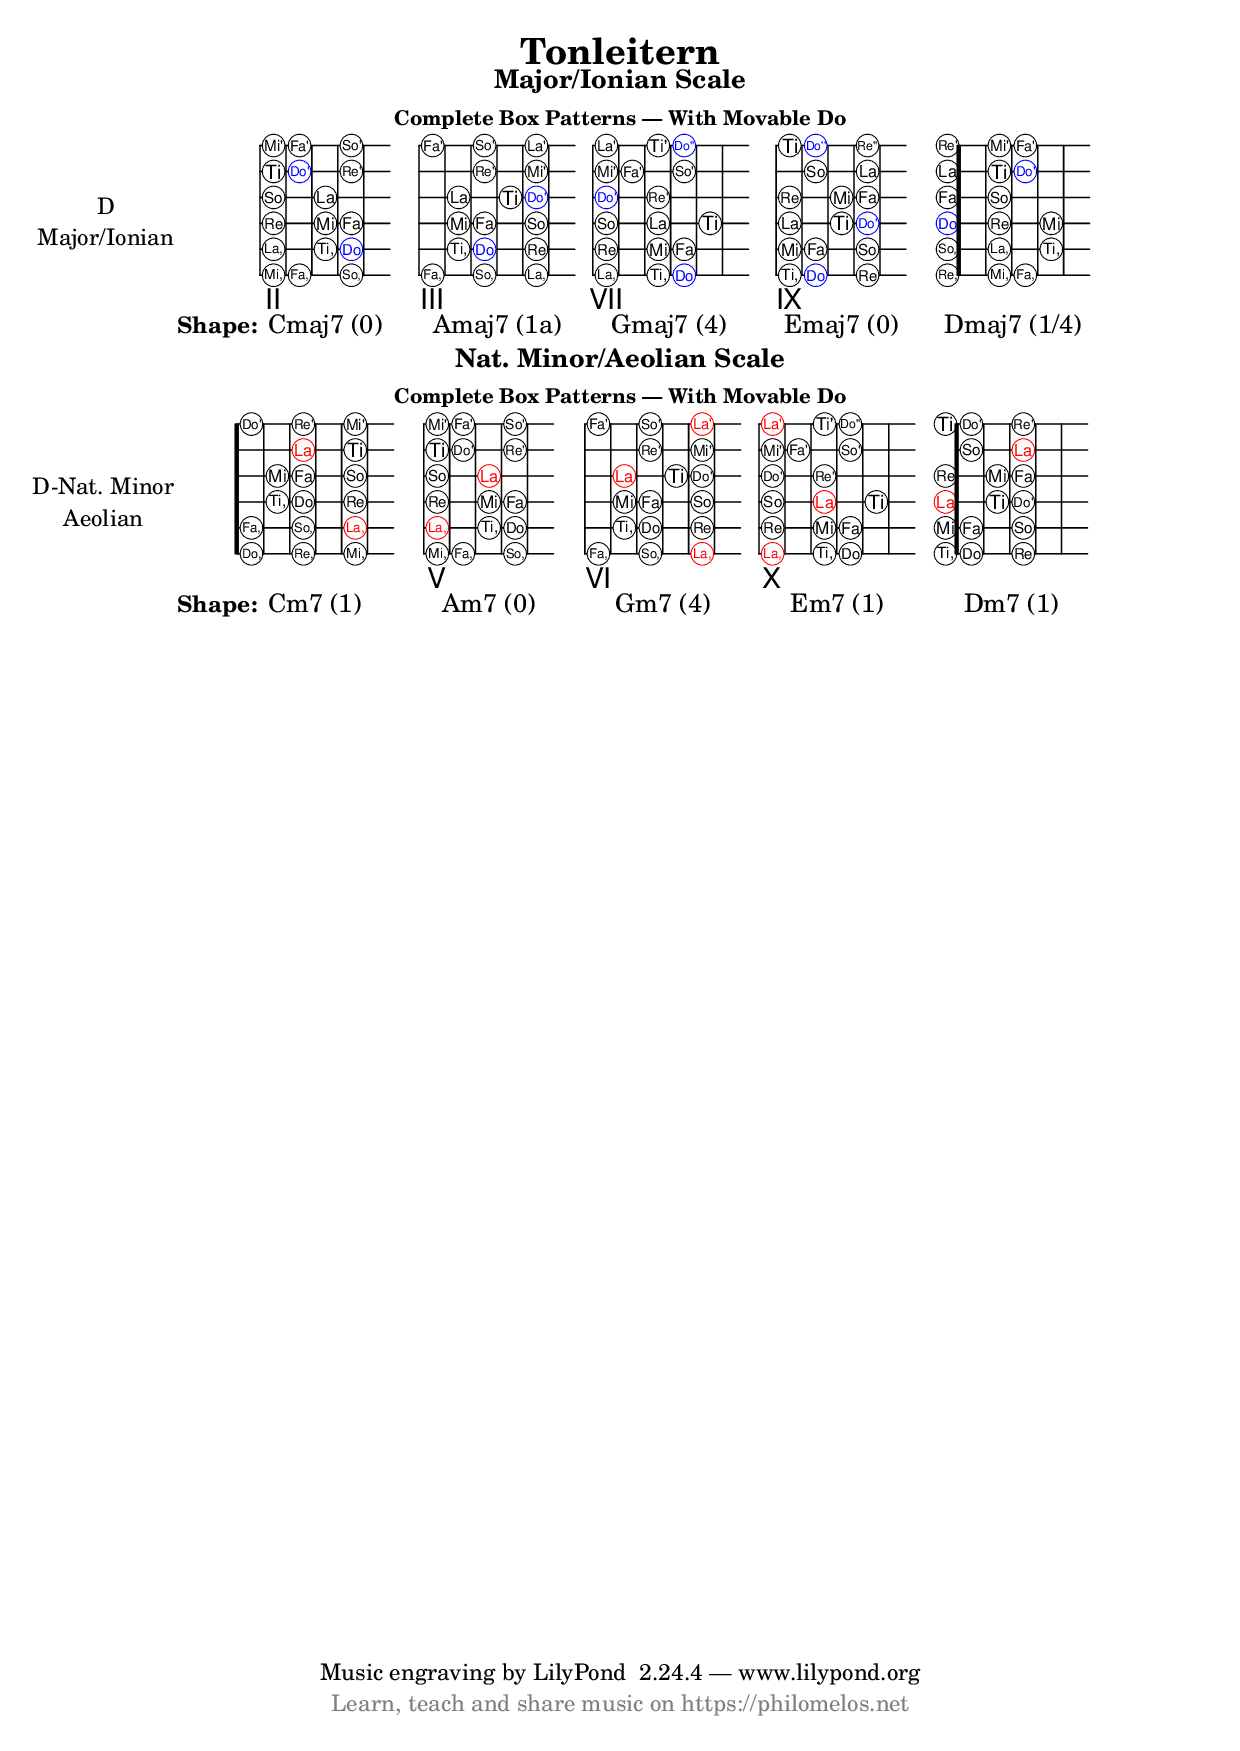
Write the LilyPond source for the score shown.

\version "2.19.40"

\header {
  %title = "Modern “Church Modes”"
  title = "Tonleitern"
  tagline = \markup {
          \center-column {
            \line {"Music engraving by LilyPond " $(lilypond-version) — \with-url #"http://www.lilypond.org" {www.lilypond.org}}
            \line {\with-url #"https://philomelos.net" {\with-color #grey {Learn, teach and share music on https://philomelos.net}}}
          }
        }
}

\paper {
  print-all-headers = ##t
}

\include "../c-shape.ly"
\include "../a-shape.ly"
\include "../g-shape.ly"
\include "../e-shape.ly"
\include "../d-shape.ly"
\include "../alt-shape.ly"

scaleDiagramStyleSheet = {
  %%%% A library for predefined fretboard diagrams to be used with LilyPond.
%%%% Copyright (C) 2015  Patrick L. Schmidt <pls@philomelos.net>

%%%% This library is free software: you can redistribute it and/or modify
%%%% it under the terms of the GNU General Public License as published by
%%%% the Free Software Foundation, either version 3 of the License, or
%%%% (at your option) any later version.

%%%% This library is distributed in the hope that it will be useful,
%%%% but WITHOUT ANY WARRANTY; without even the implied warranty of
%%%% MERCHANTABILITY or FITNESS FOR A PARTICULAR PURPOSE.  See the
%%%% GNU General Public License for more details.

%%%% You should have received a copy of the GNU General Public License
%%%% along with this program.  If not, see <http://www.gnu.org/licenses/>.

%\version "2.19.31"

\override FretBoard.size = #'2.5
\override FretBoard.align-dir = #'0
\override FretBoard.fret-diagram-details.orientation = #'landscape
\override FretBoard.fret-diagram-details.finger-code = #'in-dot
\override FretBoard.fret-diagram-details.dot-color = #'white
\override FretBoard.fret-diagram-details.fret-label-vertical-offset = #-0.5
\override FretBoard.fret-diagram-details.number-type = #'roman-upper
\override FretBoard.fret-diagram-details.label-dir = #DOWN
\override FretBoard.fret-diagram-details.barre-type = #'straight
%\override FretBoard.fret-diagram-details.number-type = #'custom
%\override FretBoard.fret-diagram-details.fret-label-custom-format = #'"8 fr."

}

\layout {
  indent = 2\cm
  \context {
    \Score
    \remove "Bar_number_engraver"
  }
}

setStanzaShape = \lyricmode {
  \set stanza = #"Shape:"
}

setStanzaType = \lyricmode {
  \set stanza = #"Type (Leavitt):"
}

leavittTypeOne = \lyricmode {
  "1"
}

leavittTypeOneA = \lyricmode {
  "1A"
}

leavittTypeOneB = \lyricmode {
  "1B"
}

leavittTypeOneC = \lyricmode {
  "1C"
}

leavittTypeOneD = \lyricmode {
  "1D"
}

leavittTypeTwo = \lyricmode {
  "2"
}

leavittTypeThree = \lyricmode {
  "3"
}

leavittTypeFour = \lyricmode {
  "4"
}

leavittTypeFourA = \lyricmode {
  "4A"
}

leavittTypeFourB = \lyricmode {
  "4B"
}

leavittTypeFourC = \lyricmode {
  "4C"
}

leavittTypeFourD = \lyricmode {
  "4D"
}

leavittTypeOneDFourD = \lyricmode {
  "1D/4D"
}

majorSeventhLeavittTypes = \lyricmode {

\leavittTypeThree

\leavittTypeOneDFourD

\leavittTypeOne

\leavittTypeFourB

\leavittTypeOneB

\leavittTypeFour

\leavittTypeTwo

\leavittTypeFourA

}

minorSeventhLeavittTypes = \lyricmode {

\leavittTypeOneA

\leavittTypeThree

\leavittTypeOne

\leavittTypeFour

\leavittTypeTwo

}

CMajorSeventhPatternZero = \lyricmode {
  "Cmaj7 (0)"
}

CMajorSeventhPatternOneFour = \lyricmode {
  "Cmaj7 (1/4)"
}

AMajorSeventhPatternOneA = \lyricmode {
  "Amaj7 (1a)"
}

AMajorSeventhPatternOneB = \lyricmode {
  "Amaj7 (1b)"
}

AMajorSeventhPatternFour = \lyricmode {
  "Amaj7 (4)"
}

GMajorSeventhPatternOne = \lyricmode {
  "Gmaj7 (1)"
}

GMajorSeventhPatternFour = \lyricmode {
  "Gmaj7 (4)"
}

EMajorSeventhPatternZero = \lyricmode {
  "Emaj7 (0)"
}

EMajorSeventhPatternOne = \lyricmode {
  "Emaj7 (1)"
}

EMajorSeventhPatternFour = \lyricmode {
  "Emaj7 (4)"
}

DMajorSeventhPatternOne = \lyricmode {
  "Dmaj7 (1)"
}

DMajorSeventhPatternFour = \lyricmode {
  "Dmaj7 (1/4)"
}

majorSeventhShapes = \lyricmode {

\CMajorSeventhPatternZero

\AMajorSeventhPatternOneA

\GMajorSeventhPatternFour

\EMajorSeventhPatternZero

\DMajorSeventhPatternFour

}

CMinorSeventhPatternOne = \lyricmode {
  "Cm7 (1)"
}

AMinorSeventhPatternOne = \lyricmode {
  "Am7 (0)"
}

GMinorSeventhPatternOne = \lyricmode {
  "Gm7 (4)"
}

EMinorSeventhPatternOne = \lyricmode {
  "Em7 (1)"
}

DMinorSeventhPatternOne = \lyricmode {
  "Dm7 (1)"
}

minorSeventhShapes = \lyricmode {

\CMinorSeventhPatternOne

\AMinorSeventhPatternOne

\GMinorSeventhPatternOne

\EMinorSeventhPatternOne

\DMinorSeventhPatternOne

}

devNullIonianMovableDo = {
  \repeat unfold 5 {
    c1*4
  }
}

diagramsDIonianCompleteBoxPatternMovableDoCShapeZero = \chordmode {
  \cShapeMovableDo
  d,,1*4:3.4.5.6.7+.8.9.19
}

diagramsDIonianCompleteBoxPatternMovableDoAShapeOneA = \chordmode {
  \aShapeMovableDo
  d,,1*4:4.5.6.7+.8.9.10.20
}

diagramsDIonianCompleteBoxPatternMovableDoGShapeFour = \chordmode {
  \gShapeMovableDo
  d,,,1*4:6.7+.8.9.10.11.12.22
}

diagramsDIonianCompleteBoxPatternMovableDoEShapeZero = \chordmode {
  \eShapeMovableDo
  d,,,1*4:7+.8.9.10.11.12.13.23
}

diagramsDIonianCompleteBoxPatternMovableDoDShapeFour = \chordmode {
  \dShapeMovableDo
  d,1*4:2.3.4.5.6.7+.8.18
}

diagramsDIonianCompleteBoxPatternMovableDoAllShapes = \lyricmode {

\diagramsDIonianCompleteBoxPatternMovableDoCShapeZero

\diagramsDIonianCompleteBoxPatternMovableDoAShapeOneA

\diagramsDIonianCompleteBoxPatternMovableDoGShapeFour

\diagramsDIonianCompleteBoxPatternMovableDoEShapeZero

\diagramsDIonianCompleteBoxPatternMovableDoDShapeFour

}

\bookpart {

} % end bookpart

devNullAeolianMovableDo = {
  \repeat unfold 5 {
    c1*4
  }
}

% diagramsDAeolianCompleteBoxPatternMovableDo = \chordmode {
%   \scaleDiagramStyleSheet
%   \cShapeMovableDo
%   d,,1*4:3.4.5.6.7+.8.9.19
%   \aShapeMovableDo
%   d,,1*4:4.5.6.7+.8.9.10.20
%   \gShapeMovableDo
%   d,,,1*4:6.7+.8.9.10.11.12.22
%   \eShapeMovableDo
%   d,,1*4:7+.8.9.10.11.12.13.23
%   \dShapeMovableDo
%   d,,1*4:2.3.4.5.6.7+.8.18
% }

diagramsDAeolianCompleteBoxPatternMovableDoCShapeOne = \chordmode {
  \cShapeMovableDo
  d,,1*4:3-.4.5.6-.7.8.9.19
}

diagramsDAeolianCompleteBoxPatternMovableDoAShapeZero = \chordmode {
  \aShapeMovableDo
  d,,1*4:5.6-.7.8.9.10-.11.19
}

diagramsDAeolianCompleteBoxPatternMovableDoGShapeOne = \chordmode {
  \gShapeMovableDo
  d,1*4:6-.7.8.9.10-.11.12.20
}

diagramsDAeolianCompleteBoxPatternMovableDoEShapeZero = \chordmode {
  \eShapeMovableDo
  d,1*4:1.2.3-.4.5.6-.7.17-
}

diagramsDAeolianCompleteBoxPatternMovableDoDShapeZero = \chordmode {
  \dShapeMovableDo
  d,1*4:2.3-.4.5.6-.7.8.18
}

diagramsDAeolianCompleteBoxPatternMovableDoAllShapes = \lyricmode {

\diagramsDAeolianCompleteBoxPatternMovableDoCShapeOne

\diagramsDAeolianCompleteBoxPatternMovableDoAShapeZero

\diagramsDAeolianCompleteBoxPatternMovableDoGShapeOne

\diagramsDAeolianCompleteBoxPatternMovableDoEShapeZero

\diagramsDAeolianCompleteBoxPatternMovableDoDShapeZero

}

\bookpart {

} % end bookpart

\score {
  <<
    \new FretBoards {
      \scaleDiagramStyleSheet
      \set FretBoards.instrumentName = \markup\center-column { \line { "D" } \line { "Major/Ionian" } }
      \diagramsDIonianCompleteBoxPatternMovableDoAllShapes
    }
    \new Devnull = "null" { \devNullIonianMovableDo }
    \new Lyrics \lyricsto "null" {
      \setStanzaShape
      \majorSeventhShapes
    }
    % \new Lyrics \lyricsto "null" {
    %   \setStanzaType
    %   \majorSeventhLeavittTypes
    % }
  >>
  \header {
    %title = "Modern “Church Modes”"
    title = ##f
    subtitle = "Major/Ionian Scale"
    subsubtitle = "Complete Box Patterns — With Movable Do"
    % piece = " "
  }
}

\score {
  <<
    \new FretBoards {
      \scaleDiagramStyleSheet
      \set FretBoards.instrumentName = \markup\center-column { \line { "D-Nat. Minor" } \line { "Aeolian" } }
      \diagramsDAeolianCompleteBoxPatternMovableDoAllShapes
    }
    \new Devnull = "null" { \devNullAeolianMovableDo }
    \new Lyrics \lyricsto "null" {
      \setStanzaShape
      \minorSeventhShapes
    }
    % \new Lyrics \lyricsto "null" {
    %   \setStanzaType
    %   \minorSeventhLeavittTypes
    % }
  >>
  \header {
    % title = "Modern “Church Modes”"
    title = ##f
    subtitle = "Nat. Minor/Aeolian Scale"
    subsubtitle = "Complete Box Patterns — With Movable Do"
    % piece = " "
  }
}
